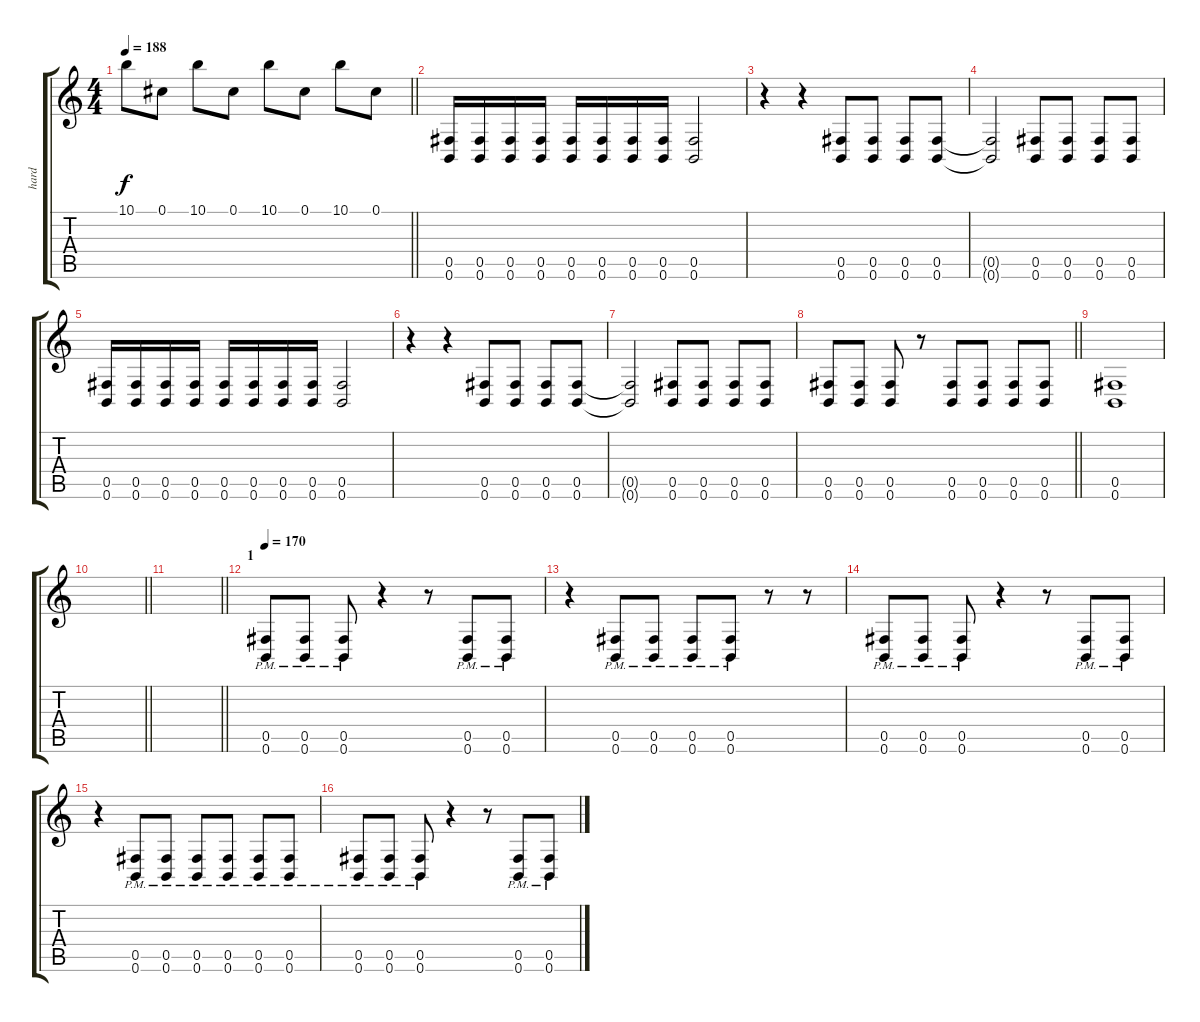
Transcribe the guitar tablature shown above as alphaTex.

\track ("hard" "hard") {instrument distortionguitar}
\staff {score tabs}
\tuning (Db4 Ab3 E3 B2 Gb2 B1) {hide}
\ts (4 4)
\tempo 188
\clef g2
\barLineRight lightlight
\ks c
10.1.8{dy f} 0.1.8 10.1.8 0.1.8 10.1.8 0.1.8 10.1.8 0.1.8 |
\section ("" "")
(0.5 0.6).16 (0.5 0.6).16 (0.5 0.6).16 (0.5 0.6).16 (0.5 0.6).16 (0.5 0.6).16 (0.5 0.6).16 (0.5 0.6).16 (0.5 0.6).2 |
r.4 r.4 (0.5 0.6).8 (0.5 0.6).8 (0.5 0.6).8 (0.5 0.6).8 |
(0.5{t} 0.6{t}).2 (0.5 0.6).8 (0.5 0.6).8 (0.5 0.6).8 (0.5 0.6).8 |
(0.5 0.6).16 (0.5 0.6).16 (0.5 0.6).16 (0.5 0.6).16 (0.5 0.6).16 (0.5 0.6).16 (0.5 0.6).16 (0.5 0.6).16 (0.5 0.6).2 |
r.4 r.4 (0.5 0.6).8 (0.5 0.6).8 (0.5 0.6).8 (0.5 0.6).8 |
(0.5{t} 0.6{t}).2 (0.5 0.6).8 (0.5 0.6).8 (0.5 0.6).8 (0.5 0.6).8 |
\barLineRight lightlight
(0.5 0.6).8 (0.5 0.6).8 (0.5 0.6).8 r.8 (0.5 0.6).8 (0.5 0.6).8 (0.5 0.6).8 (0.5 0.6).8 |
(0.5 0.6).1 |
\barLineRight lightlight
|
\barLineRight lightlight
|
\section ("" "1")
\tempo 170
(0.5{pm} 0.6{pm}).8 (0.5{pm} 0.6{pm}).8 (0.5{pm} 0.6{pm}).8 r.4 r.8 (0.5{pm} 0.6{pm}).8 (0.5{pm} 0.6{pm}).8 |
r.4 (0.5{pm} 0.6{pm}).8 (0.5{pm} 0.6{pm}).8 (0.5{pm} 0.6{pm}).8 (0.5{pm} 0.6{pm}).8 r.8 r.8 |
(0.5{pm} 0.6{pm}).8 (0.5{pm} 0.6{pm}).8 (0.5{pm} 0.6{pm}).8 r.4 r.8 (0.5{pm} 0.6{pm}).8 (0.5{pm} 0.6{pm}).8 |
r.4 (0.5{pm} 0.6{pm}).8 (0.5{pm} 0.6{pm}).8 (0.5{pm} 0.6{pm}).8 (0.5{pm} 0.6{pm}).8 (0.5{pm} 0.6{pm}).8 (0.5 0.6{pm}).8 |
(0.5{pm} 0.6{pm}).8 (0.5{pm} 0.6{pm}).8 (0.5{pm} 0.6{pm}).8 r.4 r.8 (0.5{pm} 0.6{pm}).8 (0.5{pm} 0.6{pm}).8
